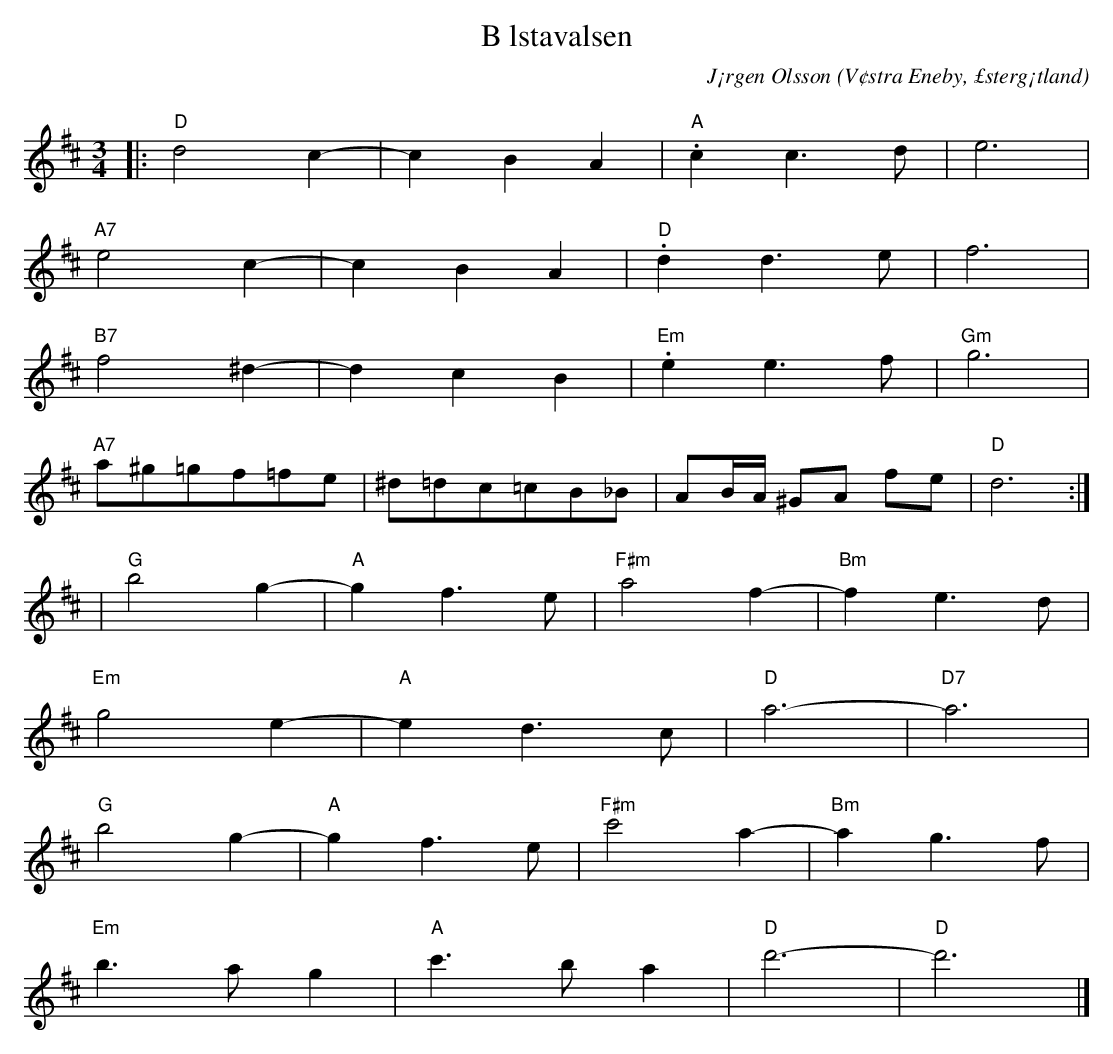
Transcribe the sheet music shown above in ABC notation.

X:1
T:B lstavalsen
C:J¡rgen Olsson
O:V¢stra Eneby, £sterg¡tland
Q:160
M:3/4
L:1/8
K:D
|:"D"d4 c2-|c2B2A2 |"A".c2 c3 d|e6 |
"A7" e4 c2-|c2B2A2 |"D".d2 d3 e|f6 |
"B7"f4 ^d2-|d2c2B2 |"Em".e2 e3 f|"Gm"g6 |
"A7" a^g=gf=fe|^d=dc=cB_B|AB/2A/2 ^GA fe|"D"d6 :|]
|"G"b4 g2-|"A"g2f3e |"F#m"a4 f2-|"Bm"f2e3d |
 "Em"g4 e2-|"A"e2d3c |"D"a6-|"D7"a6 |
"G"b4 g2-|"A"g2f3e |"F#m"c'4 a2-|"Bm"a2g3f |
 "Em"b3 a g2|"A"c'3 b a2 |"D"d'6-|"D"d'6 |]
